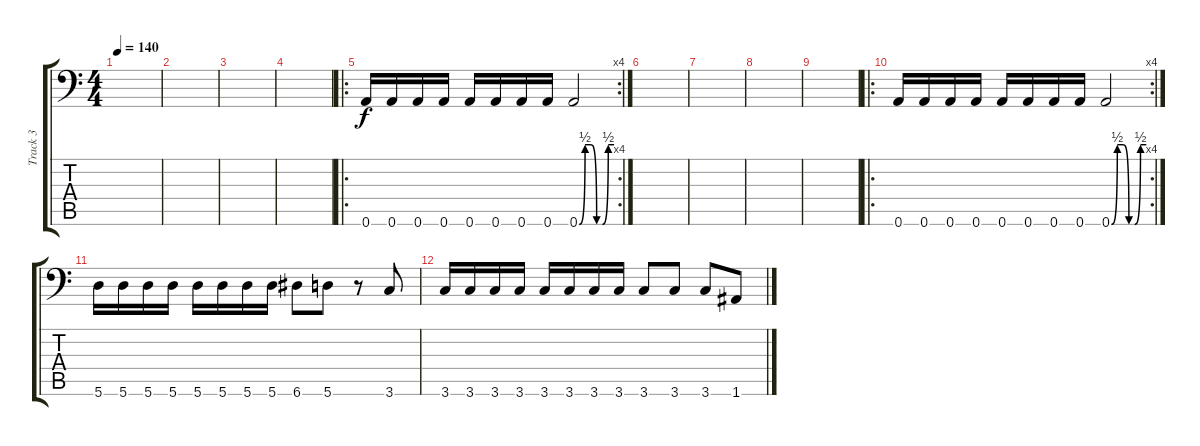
\track ("Track 3" "Track 3") {instrument distortionguitar}
\staff {score tabs}
\tuning (B3 Gb3 D3 A2 E2 A1) {hide}
\ts (4 4)
\tempo 140
\clef f4
\ks c
|
|
|
|
\ro
\rc 4
0.6.16 0.6.16 0.6.16 0.6.16 0.6.16 0.6.16 0.6.16 0.6.16 0.6{be (custom 0 0 10 2 20 2 30 0 40 0 50 2 60 2)}.2 |
|
|
|
|
\ro
\rc 4
0.6.16 0.6.16 0.6.16 0.6.16 0.6.16 0.6.16 0.6.16 0.6.16 0.6{be (custom 0 0 10 2 20 2 30 0 40 0 50 2 60 2)}.2 |
5.6.16 5.6.16 5.6.16 5.6.16 5.6.16 5.6.16 5.6.16 5.6.16 6.6.8 5.6.8 r.8 3.6.8 |
3.6.16 3.6.16 3.6.16 3.6.16 3.6.16 3.6.16 3.6.16 3.6.16 3.6.8 3.6.8 3.6.8 1.6.8
